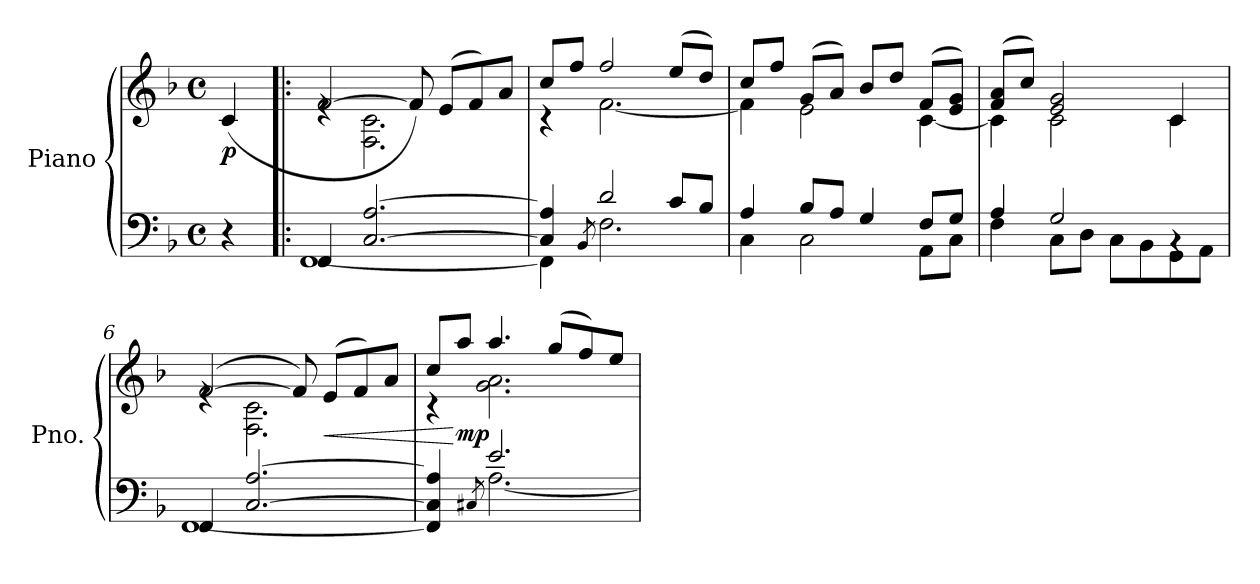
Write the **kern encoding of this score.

**kern	**kern	**dynam
*part1	*part1	*part1
*staff2	*staff1	*staff1/2
*I"Piano	*	*
*I'Pno.	*	*
*clefF4	*clefG2	*
*k[b-]	*k[b-]	*
*M4/4	*M4/4	*
*met(c)	*met(c)	*
*MM55	*MM55	*
=1	=1	=1
!	!	!LO:DY:b
4r	(>4c/	p
=2!|:	=2!|:	=2!|:
*^	*^	*
4FF/	[1FF	[2f/	4re	.
[2.C/ [2.A/	.	.	2.F\ 2.c\	.
.	.	8f/])	.	.
.	.	(>8e/L	.	.
.	.	8f/)	.	.
.	.	8a/J	.	.
=3	=3	=3	=3	=3
4C/] 4A/]	4FF\]	8cc/L	4r	.
.	.	8ff/J	.	.
.	8qBB-/	.	.	.
2d/	2.F\	2ff/	[2.f\	.
8c/L	.	(>8ee/L	.	.
8B-/J	.	8dd/J)	.	.
=4	=4	=4	=4	=4
4A/	4C\	8cc/L	4f\]	.
.	.	8ff/J	.	.
8B-/L	2C\	(>8g/L	2e\	.
8A/J	.	8a/J)	.	.
4G/	.	8b-/L	.	.
.	.	8dd/J	.	.
8F/L	8AA\L	(>8f/L	[4c\	.
8G/J	8C\J	8e/ 8g/J)	.	.
!!LO:LB:g=z	!!
=5	=5	=5	=5	=5
4A/	4F\	(>8f/ 8a/L	4c\]	.
.	.	8cc/J)	.	.
2G/	8C\L	2e/ 2g/	2c\	.
.	8D\J	.	.	.
.	8C\L	.	.	.
.	8BB-\	.	.	.
4rBB	8GG\	4c/	4c\	.
.	8AA\J	.	.	.
=6	=6	=6	=6	=6
4FF/	[1FF	(>[2f/	4re	.
[2.C/ [2.A/	.	.	2.F\ 2.c\	.
.	.	8f/])	.	.
!	!	!	!	!LO:HP:b
.	.	(>8e/L	.	<
.	.	8f/)	.	.
.	.	8a/J	.	.
=7	=7	=7	=7	=7
4FF/] 4C/] 4A/]	4ryy	8cc/L	4r	.
!	!	!	!	!LO:DY:n=1:b
.	.	8aa/J	.	[ mp
.	8qC#X/	.	.	.
2.e/	[2.A\	4.aa/	2.g\ 2.a\	.
.	.	(>8gg/L	.	.
.	.	8ff/)	.	.
.	.	8ee/J	.	.
*v	*v	*	*	*
*	*v	*v	*
=	=	=
*-	*-	*-
